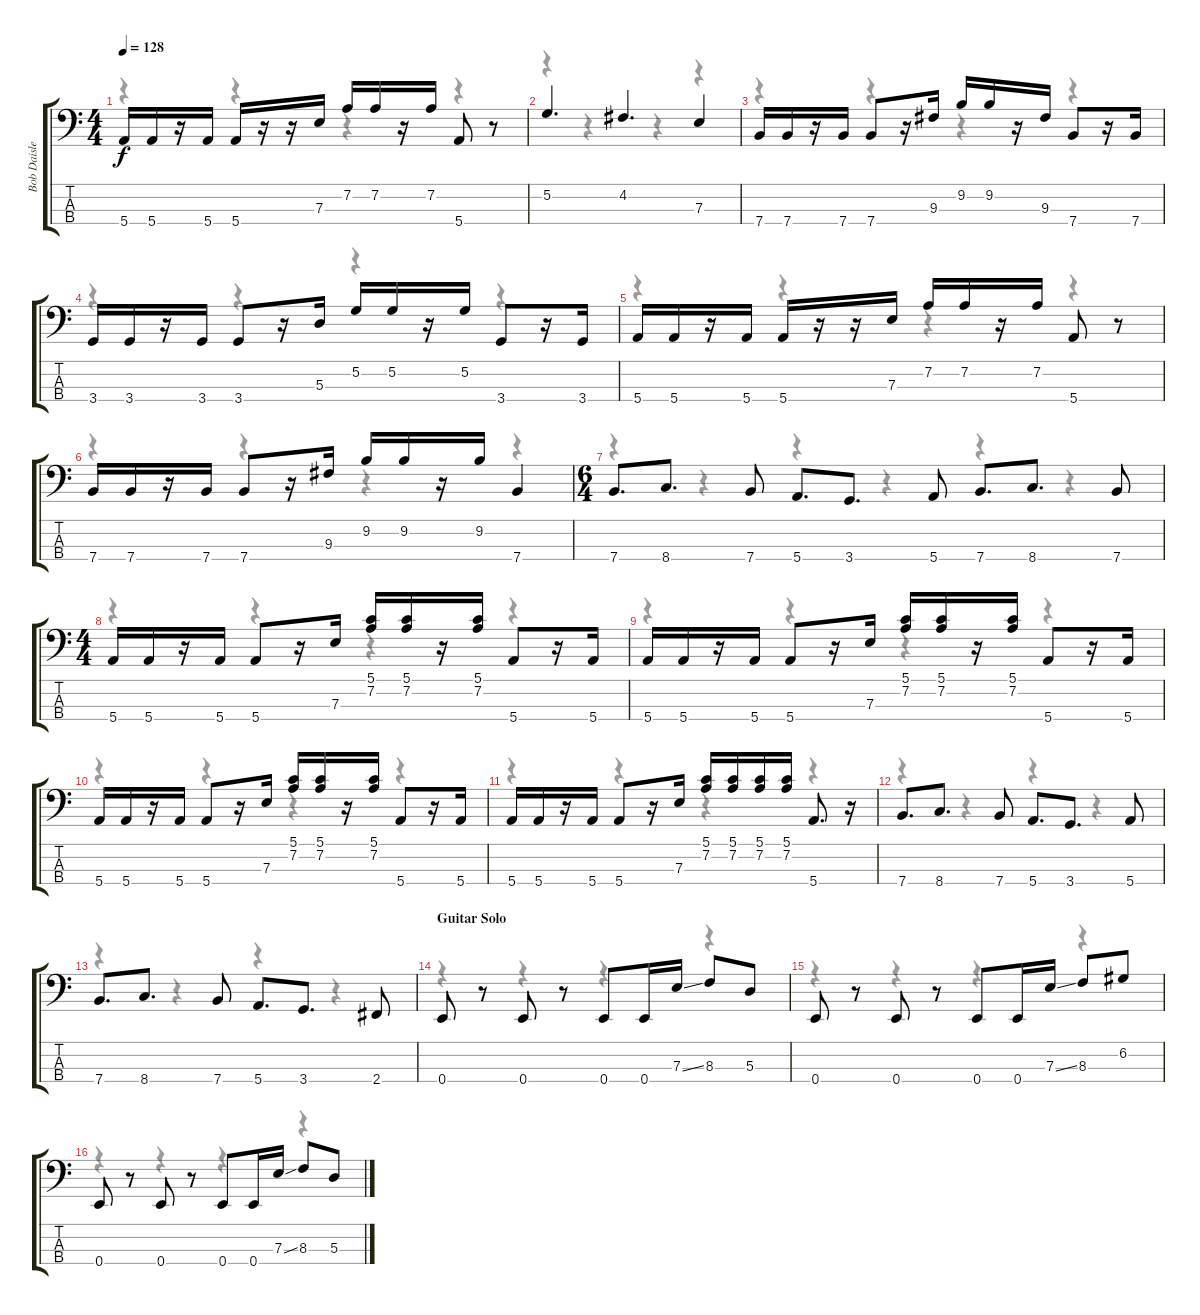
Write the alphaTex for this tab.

\track ("Bob Daisley - Bass" "Bob Daisle") {instrument electricbassfinger}
\staff {score tabs}
\tuning (G2 D2 A1 E1) {hide}
\voice
\ts (4 4)
\tempo 128
\clef f4
\ks c
5.4.16{dy f} 5.4.16 r.16 5.4.16 5.4.16 r.16 r.16 7.3.16 7.2.16 7.2.16 r.16 7.2.16 5.4.8 r.8 |
5.2.4{d} 4.2.4{d} 7.3.4 |
7.4.16 7.4.16 r.16 7.4.16 7.4.8 r.16 9.3.16 9.2.16 9.2.16 r.16 9.3.16 7.4.8 r.16 7.4.16 |
3.4.16 3.4.16 r.16 3.4.16 3.4.8 r.16 5.3.16 5.2.16 5.2.16 r.16 5.2.16 3.4.8 r.16 3.4.16 |
5.4.16 5.4.16 r.16 5.4.16 5.4.16 r.16 r.16 7.3.16 7.2.16 7.2.16 r.16 7.2.16 5.4.8 r.8 |
7.4.16 7.4.16 r.16 7.4.16 7.4.8 r.16 9.3.16 9.2.16 9.2.16 r.16 9.2.16 7.4.4 |
\ts (6 4)
7.4.8{d} 8.4.8{d} 7.4.8 5.4.8{d} 3.4.8{d} 5.4.8 7.4.8{d} 8.4.8{d} 7.4.8 |
\ts (4 4)
5.4.16 5.4.16 r.16 5.4.16 5.4.8 r.16 7.3.16 (5.1 7.2).16 (5.1 7.2).16 r.16 (5.1 7.2).16 5.4.8 r.16 5.4.16 |
5.4.16 5.4.16 r.16 5.4.16 5.4.8 r.16 7.3.16 (5.1 7.2).16 (5.1 7.2).16 r.16 (5.1 7.2).16 5.4.8 r.16 5.4.16 |
5.4.16 5.4.16 r.16 5.4.16 5.4.8 r.16 7.3.16 (5.1 7.2).16 (5.1 7.2).16 r.16 (5.1 7.2).16 5.4.8 r.16 5.4.16 |
5.4.16 5.4.16 r.16 5.4.16 5.4.8 r.16 7.3.16 (5.1 7.2).16 (5.1 7.2).16 (5.1 7.2).16 (5.1 7.2).16 5.4.8{d} r.16 |
7.4.8{d} 8.4.8{d} 7.4.8 5.4.8{d} 3.4.8{d} 5.4.8 |
7.4.8{d} 8.4.8{d} 7.4.8 5.4.8{d} 3.4.8{d} 2.4.8 |
\section ("" "Guitar Solo")
0.4.8 r.8 0.4.8 r.8 0.4.8 0.4.16 7.3{ss}.16 8.3.8 5.3.8 |
0.4.8 r.8 0.4.8 r.8 0.4.8 0.4.16 7.3{ss}.16 8.3.8 6.2.8 |
0.4.8 r.8 0.4.8 r.8 0.4.8 0.4.16 7.3{ss}.16 8.3.8 5.3.8
\voice
\clef f4
\ottava regular
\simile none
\ks c
r.4{dy f} r.4 r.4 r.4 |
r.4 r.4 r.4 r.4 |
r.4 r.4 r.4 r.4 |
r.4 r.4 r.4 r.4 |
r.4 r.4 r.4 r.4 |
r.4 r.4 r.4 r.4 |
r.4 r.4 r.4 r.4 r.4 r.4 |
r.4 r.4 r.4 r.4 |
r.4 r.4 r.4 r.4 |
r.4 r.4 r.4 r.4 |
r.4 r.4 r.4 r.4 |
r.4 r.4 r.4 r.4 |
r.4 r.4 r.4 r.4 |
r.4 r.4 r.4 r.4 |
r.4 r.4 r.4 r.4 |
r.4 r.4 r.4 r.4
